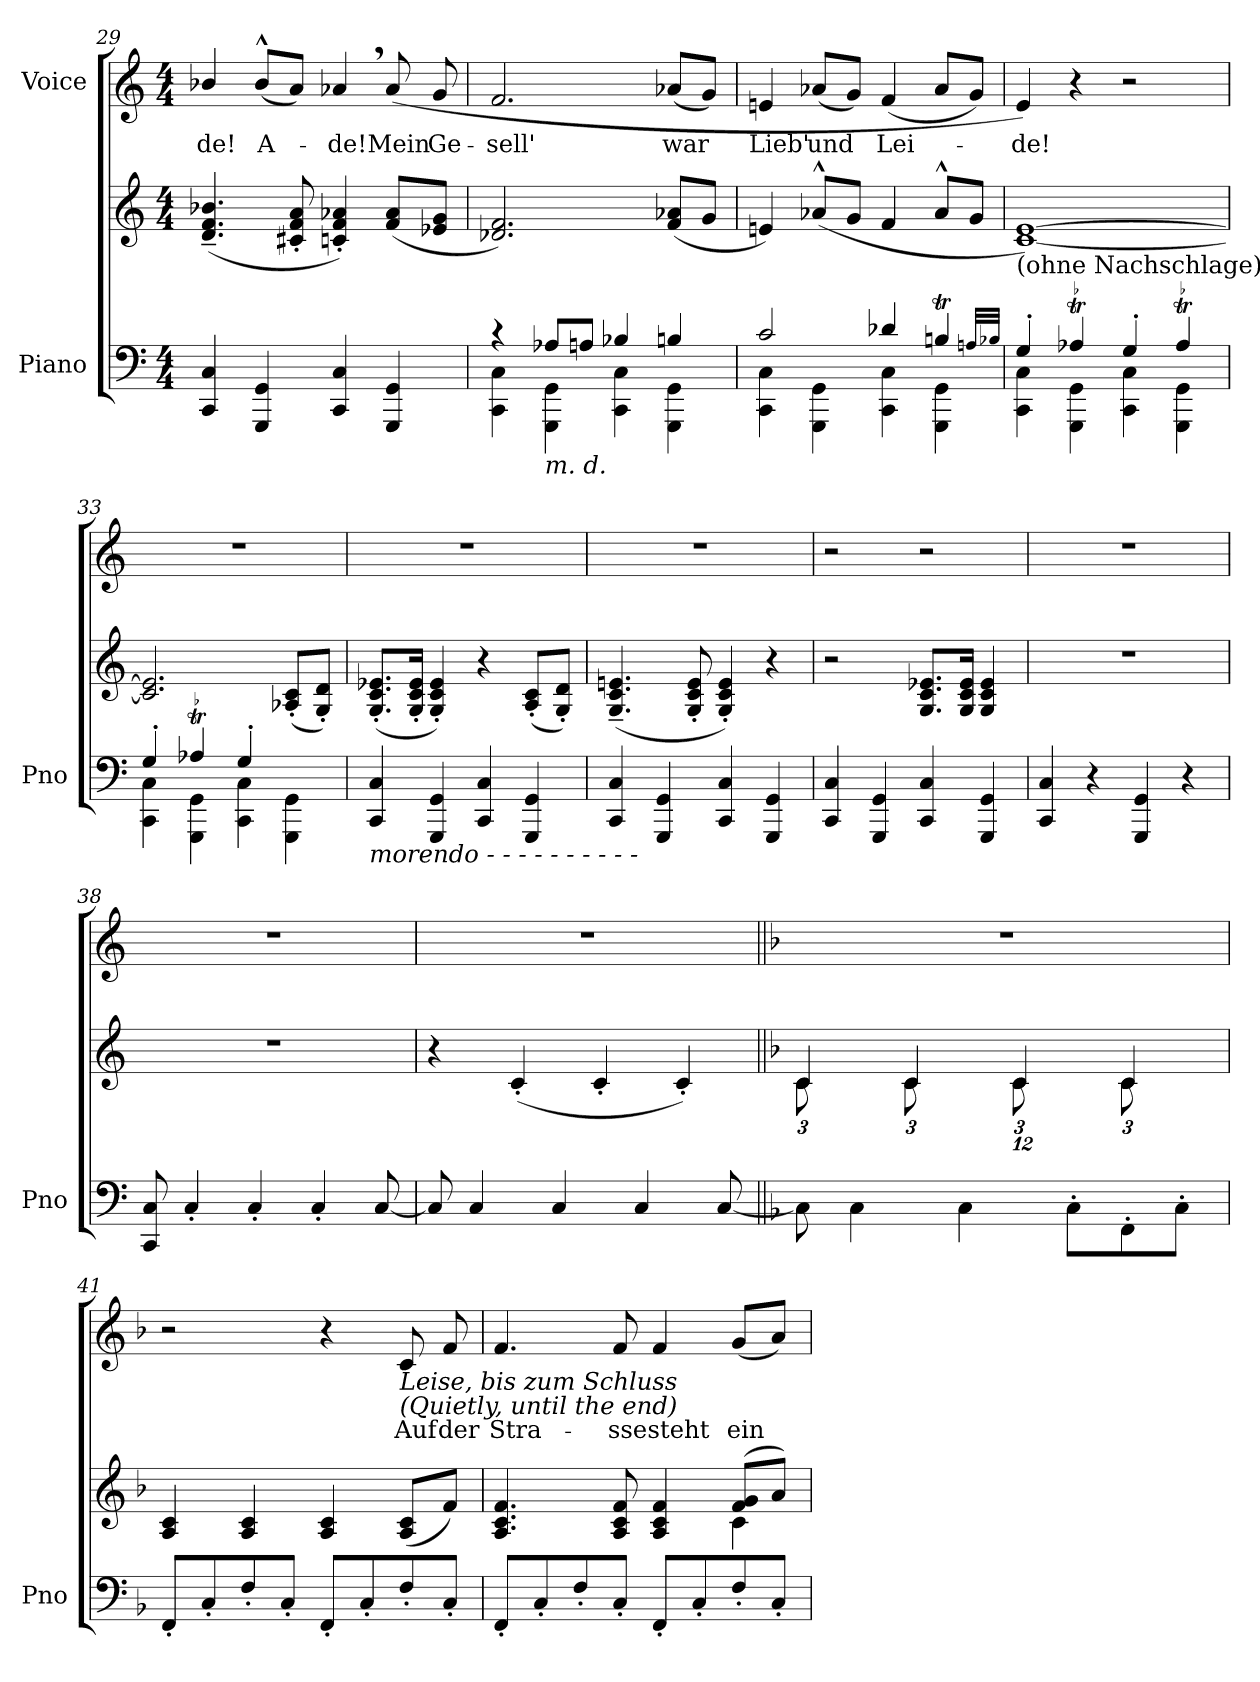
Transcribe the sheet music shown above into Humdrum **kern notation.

**kern	**kern	**dynam	**kern	**text
*part2	*part2	*part2	*part1	*part1
*staff3	*staff2	*staff2/3	*staff1	*staff1
*I"Piano	*	*	*I"Voice	*
*I'Pno	*	*	*	*
!!LO:PB:g=z
*clefF4	*clefG2	*	*clefG2	*
*k[]	*k[]	*	*k[]	*
*M4/4	*M4/4	*	*M4/4	*
=29	=29	=29	=29	=29
!	!	!	!	!LO:LY:b
4CC/ 4C/	(4.d/~ 4.f/~ 4.b-X/~	.	4b-X/	-de!
!	!	!	!	!LO:LY:b
4GGG/ 4GG/	.	.	(8b-^^/L	A-
.	8c#X/' 8f/' 8a/'	.	8a/J)	.
!	!	!	!	!LO:LY:b
4CC/ 4C/	4cn/' 4f/' 4a-X/')	.	4a-X,/	-de!
!	!	!	!	!LO:LY:b
4GGG/ 4GG/	(8f/ 8a-/L	.	(8a-/	Mein
!	!	!	!	!LO:LY:b
.	8e-X/ 8g/J	.	8g/	Ge-
=30	=30	=30	=30	=30
*^	*	*	*	*
!	!	!	!	!	!LO:LY:b
4r	4CC\ 4C\	2.d-X/ 2.f/)	.	2.f/	-sell'
!LO:TX:b:i:t=m. d.	!	!	!	!	!
8A-X/L	4GGG\ 4GG\	.	.	.	.
8An/J	.	.	.	.	.
4B-X/	4CC\ 4C\	.	.	.	.
!	!	!	!	!	!LO:LY:b
4Bn/	4GGG\ 4GG\	(8f/ 8a-X/L	.	(8a-X/L	war
.	.	8g/J	.	8g/J)	.
=31	=31	=31	=31	=31	=31
!	!	!	!	!	!LO:LY:b
2c/	4CC\ 4C\	4en/)	.	4en/	Lieb'
!	!	!	!	!	!LO:LY:b
.	4GGG\ 4GG\	(8a-X^^/L	.	(8a-X/L	und
.	.	8g/J	.	8g/J)	.
!	!	!	!	!	!LO:LY:b
4d-X/	4CC\ 4C\	4f/	.	(4f/	Lei-
4Bnt/	4GGG\ 4GG\	8a-^^/L	.	8a-/L	.
.	.	8g/J	.	8g/J)	.
32qAn/LLL	.	.	.	.	.
32qB-X/JJJ	.	.	.	.	.
=32	=32	=32	=32	=32	=32
!	!	!LO:TX:b:t=(ohne Nachschlage)	!	!	!
!	!	!	!	!	!LO:LY:b
4G'/	4CC\ 4C\	[1c [1e)	.	4e/)	-de!
4A-XT/	4GGG\ 4GG\	.	.	4r	.
4G'/	4CC\ 4C\	.	.	2r	.
4A-T/	4GGG\ 4GG\	.	.	.	.
=33	=33	=33	=33	=33	=33
4G'/	4CC\ 4C\	2.c/] 2.e/]	.	1r	.
4A-XT/	4GGG\ 4GG\	.	.	.	.
4G'/	4CC\ 4C\	.	.	.	.
4ryy	4GGG\ 4GG\	(8A-X/' 8c/'L	.	.	.
.	.	8G/' 8d/'J)	.	.	.
*v	*v	*	*	*	*
!!LO:LB:g=z
=34	=34	=34	=34	=34
!LO:TX:b:i:t=morendo    -             -                -                 -               -             -             -           -           -            -	!	!	!	!
4CC/ 4C/	(8.G/' 8.c/' 8.e-X/'L	.	1r	.
.	16G/' 16c/' 16e-/'Jk	.	.	.
4GGG/ 4GG/	4G/' 4c/' 4e-/')	.	.	.
4CC/ 4C/	4r	.	.	.
4GGG/ 4GG/	(8A/' 8c/'L	.	.	.
.	8G/' 8d/'J)	.	.	.
=35	=35	=35	=35	=35
4CC/ 4C/	(4.G/~ 4.c/~ 4.en/~	.	1r	.
4GGG/ 4GG/	.	.	.	.
.	8G/' 8c/' 8e/'	.	.	.
4CC/ 4C/	4G/' 4c/' 4e/')	.	.	.
4GGG/ 4GG/	4r	.	.	.
=36	=36	=36	=36	=36
4CC/ 4C/	2r	.	2r	.
4GGG/ 4GG/	.	.	.	.
4CC/ 4C/	8.G/ 8.c/ 8.e-X/L	.	2r	.
.	16G/ 16c/ 16e-/Jk	.	.	.
4GGG/ 4GG/	4G/ 4c/ 4e-/	.	.	.
=37	=37	=37	=37	=37
4CC/ 4C/	1r	.	1r	.
4r	.	.	.	.
4GGG/ 4GG/	.	.	.	.
4r	.	.	.	.
=38	=38	=38	=38	=38
8CC/ 8C/	1r	.	1r	.
4C'/	.	.	.	.
4C'/	.	.	.	.
4C'/	.	.	.	.
[8C/	.	.	.	.
=39	=39	=39	=39	=39
8C/]	4r	.	1r	.
4C/	.	.	.	.
.	(4c'/	.	.	.
4C/	.	.	.	.
.	4c'/	.	.	.
4C/	.	.	.	.
.	4c'/)	.	.	.
[8C/	.	.	.	.
!!LO:LB:g=z
=40||	=40||	=40||	=40||	=40||
*k[b-]	*k[b-]	*	*k[b-]	*
*^	*^	*	*	*
*	*^	*	*	*	*	*
*	*	*	*	*Xbrackettup	*	*	*
*	*	*	*	*^	*	*	*
12ryy	1ryy	8C\]	4c/	12c\L	6ryy	.	1r	.
12A/	.	.	.	6ryy	.	.	.	.
.	.	4C\	.	.	.	.	.	.
!	!	!	!	!	!	!LO:DY:b	!	!
!	!	!	!	!	!	!LO:DY:n=1:b	!	!
12C/J	.	.	.	.	3%2ryy	other-dynamics pp	.	.
12ryy	.	.	4c/	12c\L	.	.	.	.
12A/	.	.	.	6ryy	.	.	.	.
.	.	4C\	.	.	.	.	.	.
12C/J	.	.	.	.	.	.	.	.
12ryy	.	.	4c/	12c\L	.	.	.	.
12A/	.	.	.	6ryy	.	.	.	.
.	.	8C'\L	.	.	.	.	.	.
12C/J	.	.	.	.	.	.	.	.
12ryy	.	8FF'\	4c/	12c\L	.	.	.	.
12A/	.	.	.	6ryy	6ryy	.	.	.
.	.	8C'\J	.	.	.	.	.	.
12C/J	.	.	.	.	.	.	.	.
*v	*v	*v	*	*	*	*	*	*
*	*v	*v	*v	*	*	*
=41	=41	=41	=41	=41
8FF'/L	4A/ 4c/	.	2r	.
8C'/	.	.	.	.
8F'/	4A/ 4c/	.	.	.
8C'/J	.	.	.	.
8FF'/L	4A/ 4c/	.	4r	.
8C'/	.	.	.	.
!	!	!	!LO:TX:b:i:t=Leise, bis zum Schluss	!
!	!	!	!LO:TX:b:i:t=(Quietly, until the end)	!
!	!	!	!	!LO:LY:b
8F'/	(8A/ 8c/L	.	8c/	Auf
!	!	!	!	!LO:LY:b
8C'/J	8f/J)	.	8f/	der
=42	=42	=42	=42	=42
*	*^	*	*	*
!	!	!	!	!	!LO:LY:b
8FF'/L	4.A/ 4.c/ 4.f/	2.ryy	.	4.f/	Stra-
8C'/	.	.	.	.	.
8F'/	.	.	.	.	.
!	!	!	!	!	!LO:LY:b
8C'/J	8A/ 8c/ 8f/	.	.	8f/	-sse
!	!	!	!	!	!LO:LY:b
8FF'/L	4A/ 4c/ 4f/	.	.	4f/	steht
8C'/	.	.	.	.	.
!	!	!	!	!	!LO:LY:b
8F'/	(8f/ 8g/L	4c\	.	(8g/L	ein
8C'/J	8a/J)	.	.	8a/J)	.
*	*v	*v	*	*	*
=	=	=	=	=
*-	*-	*-	*-	*-
